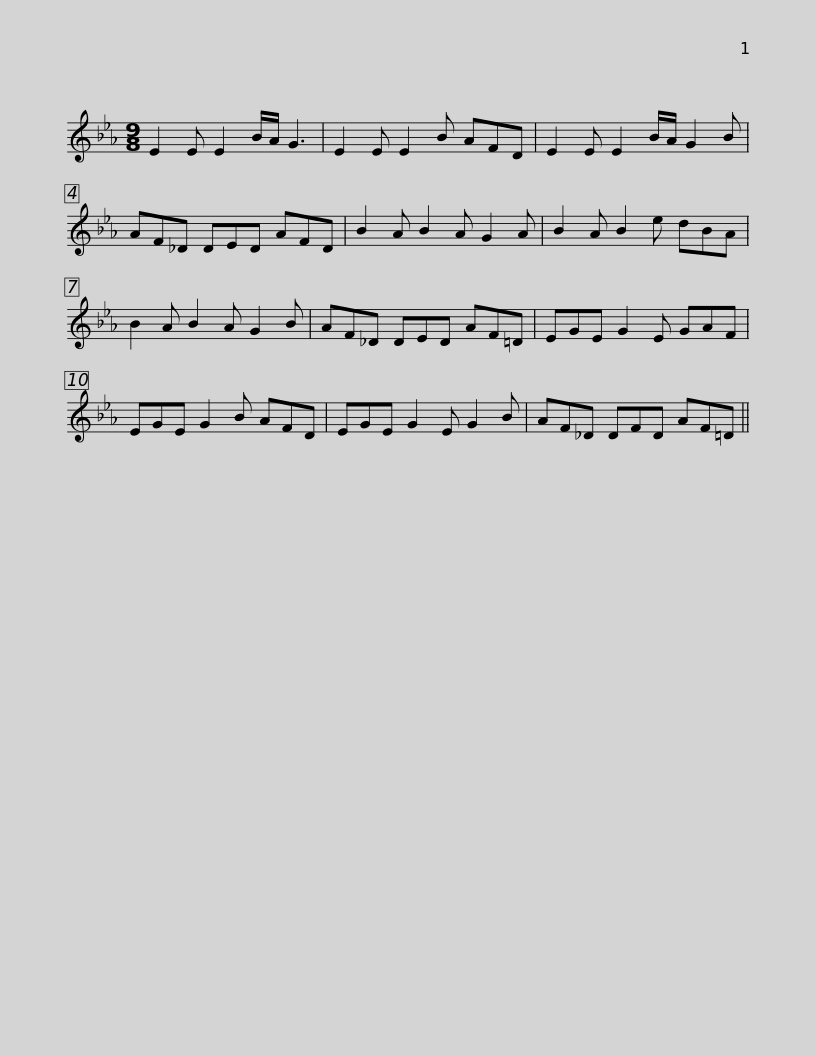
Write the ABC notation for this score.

X:1
L:1/8
M:9/8
I:linebreak $
K:Eb
V:1 treble
V:1
 E2 E E2 B/A/ G3 | E2 E E2 B AFD | E2 E E2 B/A/ G2 B | AF_D DED AFD | B2 A B2 A G2 A |$ %5
 B2 A B2 e dBA | B2 A B2 A G2 B | AF_D DED AF=D | EGE G2 E GAF | EGE G2 B AFD |$ %10
 EGE G2 E G2 B | AF_D DFD AF=D || %12
